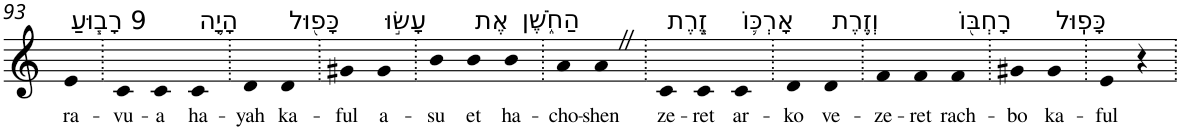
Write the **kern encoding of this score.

**kern	**text
*part1	*part1
*staff1	*staff1
*I"Piano	*
*I'Pno	*
!!LO:PB:g=z
*clefG2	*
*k[]	*
=93	=93
!LO:TX:a:t=9 רָב֧וּעַ	!
!	!LO:LY:b
4e	ra-
=94.	=94.
!	!LO:LY:b
4c	-vu-
!	!LO:LY:b
4c	-a
!LO:TX:a:t=הָיָ֛ה	!
!	!LO:LY:b
4c	ha-
=95.	=95.
!	!LO:LY:b
4d	-yah
!LO:TX:a:t=כָּפ֖וּל	!
!	!LO:LY:b
4d	ka-
=96.	=96.
!	!LO:LY:b
4g#X	-ful
!LO:TX:a:t=עָשׂ֣וּ	!
!	!LO:LY:b
4g#	a-
=97.	=97.
!	!LO:LY:b
4b	-su
!LO:TX:a:t=אֶת	!
!	!LO:LY:b
4b	et
!LO:TX:a:t=הַחֹ֑שֶׁן	!
!	!LO:LY:b
4b	ha-
=98.	=98.
!	!LO:LY:b
4a	-cho-
!	!LO:LY:b
4aZ	-shen
=99.	=99.
!LO:TX:a:t=זֶ֧רֶת	!
!	!LO:LY:b
4c	ze-
!	!LO:LY:b
4c	-ret
!LO:TX:a:t=אָרְכּ֛וֹ	!
!	!LO:LY:b
4c	ar-
=100.	=100.
!	!LO:LY:b
4d	-ko
!LO:TX:a:t=וְזֶ֥רֶת	!
!	!LO:LY:b
4d	ve-
=101.	=101.
!	!LO:LY:b
4f	-ze-
!	!LO:LY:b
4f	-ret
!LO:TX:a:t=רָחְבּ֖וֹ	!
!	!LO:LY:b
4f	rach-
=102.	=102.
!	!LO:LY:b
4g#X	-bo
!LO:TX:a:t=כָּפֽוּל	!
!	!LO:LY:b
4g#	ka-
=103.	=103.
!	!LO:LY:b
4e	-ful
4r	.
=.	=.
*-	*-
